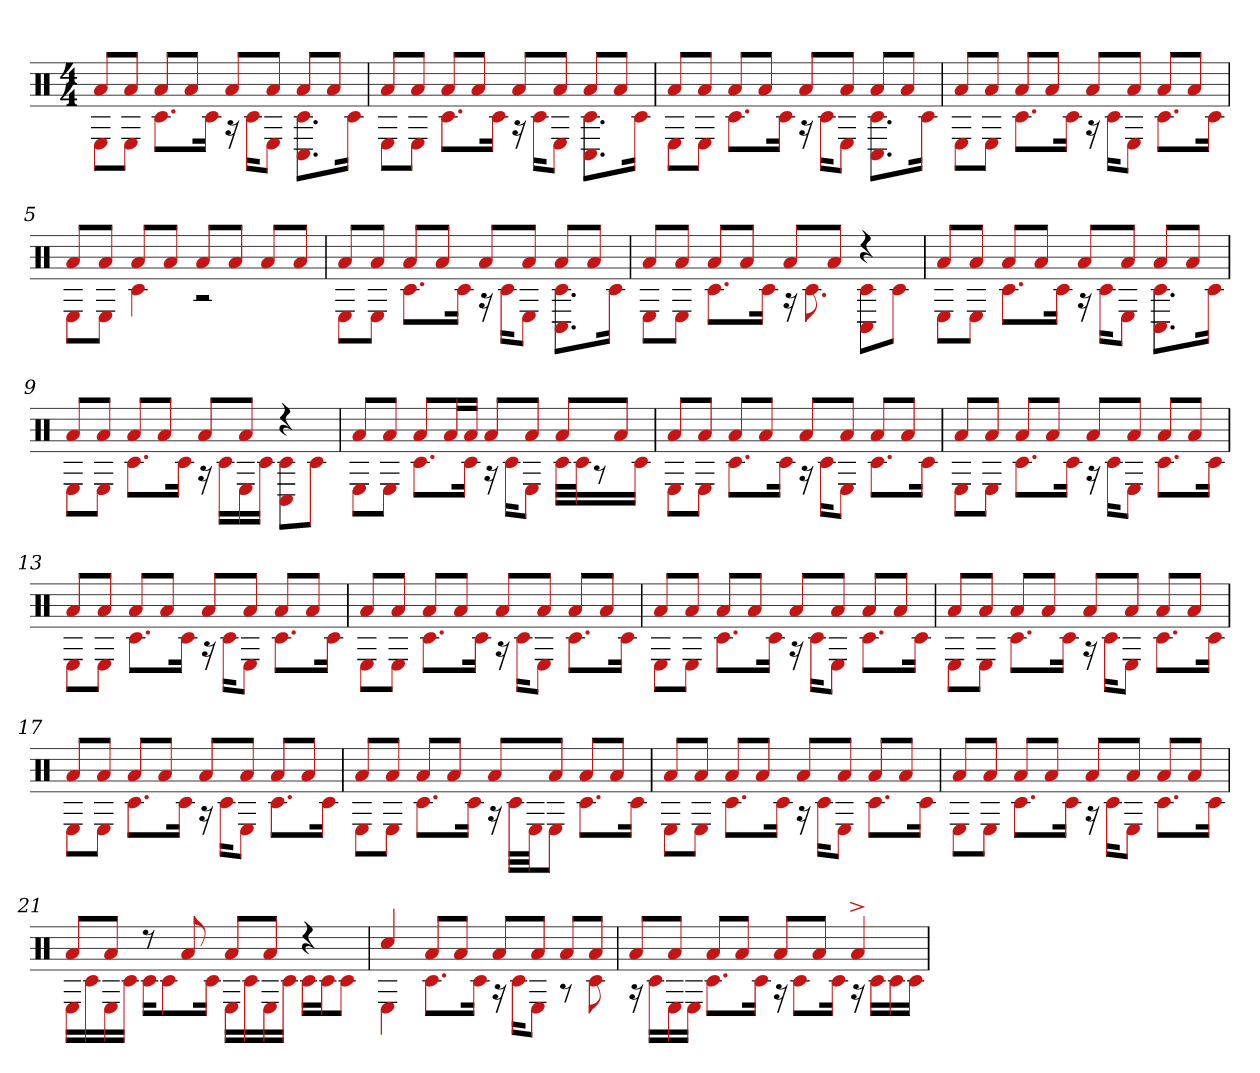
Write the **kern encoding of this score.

**kern
*part1
*staff1
*clefX
*k[]
*M4/4
=1
*^
8aL	8EL
8aJ	8EJ
8aL	8.c#L
8aJ	.
.	16c#Jk
8aL	16r
.	16c#KL
8aJ	8EJ
8aL	8.C# 8.c#L
8aJ	.
.	16c#Jk
=2	=2
8aL	8EL
8aJ	8EJ
8aL	8.c#L
8aJ	.
.	16c#Jk
8aL	16r
.	16c#KL
8aJ	8EJ
8aL	8.C# 8.c#L
8aJ	.
.	16c#Jk
=3	=3
8aL	8EL
8aJ	8EJ
8aL	8.c#L
8aJ	.
.	16c#Jk
8aL	16r
.	16c#KL
8aJ	8EJ
8aL	8.C# 8.c#L
8aJ	.
.	16c#Jk
=4	=4
8aL	8EL
8aJ	8EJ
8aL	8.c#L
8aJ	.
.	16c#Jk
8aL	16r
.	16c#KL
8aJ	8EJ
8aL	8.c#L
8aJ	.
.	16c#Jk
=5	=5
8aL	8EL
8aJ	8EJ
8aL	4c#
8aJ	.
8aL	2r
8aJ	.
8aL	.
8aJ	.
=6	=6
8aL	8EL
8aJ	8EJ
8aL	8.c#L
8aJ	.
.	16c#Jk
8aL	16r
.	16c#KL
8aJ	8EJ
8aL	8.C# 8.c#L
8aJ	.
.	16c#Jk
=7	=7
8aL	8EL
8aJ	8EJ
8aL	8.c#L
8aJ	.
.	16c#Jk
8aL	16r
.	8.c#
8aJ	.
4r	8C# 8c#L
.	8c#J
=8	=8
8aL	8EL
8aJ	8EJ
8aL	8.c#L
8aJ	.
.	16c#Jk
8aL	16r
.	16c#KL
8aJ	8EJ
8aL	8.C# 8.c#L
8aJ	.
.	16c#Jk
=9	=9
8aL	8EL
8aJ	8EJ
8aL	8.c#L
8aJ	.
.	16c#Jk
8aL	16r
.	16c#LL
8aJ	16E
.	16c#JJ
4r	8C# 8c#L
.	8c#J
=10	=10
8aL	8EL
8aJ	8EJ
8aL	8.c#L
16aL	.
16aJJ	16c#Jk
8aL	16r
.	16c#KL
8aJ	8EJ
8aL	32c#LLL
.	32c#J
.	8r
8aJ	.
.	16c#JJ
=11	=11
8aL	8EL
8aJ	8EJ
8aL	8.c#L
8aJ	.
.	16c#Jk
8aL	16r
.	16c#KL
8aJ	8EJ
8aL	8.c#L
8aJ	.
.	16c#Jk
=12	=12
8aL	8EL
8aJ	8EJ
8aL	8.c#L
8aJ	.
.	16c#Jk
8aL	16r
.	16c#KL
8aJ	8EJ
8aL	8.c#L
8aJ	.
.	16c#Jk
=13	=13
8aL	8EL
8aJ	8EJ
8aL	8.c#L
8aJ	.
.	16c#Jk
8aL	16r
.	16c#KL
8aJ	8EJ
8aL	8.c#L
8aJ	.
.	16c#Jk
=14	=14
8aL	8EL
8aJ	8EJ
8aL	8.c#L
8aJ	.
.	16c#Jk
8aL	16r
.	16c#KL
8aJ	8EJ
8aL	8.c#L
8aJ	.
.	16c#Jk
=15	=15
8aL	8EL
8aJ	8EJ
8aL	8.c#L
8aJ	.
.	16c#Jk
8aL	16r
.	16c#KL
8aJ	8EJ
8aL	8.c#L
8aJ	.
.	16c#Jk
=16	=16
8aL	8EL
8aJ	8EJ
8aL	8.c#L
8aJ	.
.	16c#Jk
8aL	16r
.	16c#KL
8aJ	8EJ
8aL	8.c#L
8aJ	.
.	16c#Jk
=17	=17
8aL	8EL
8aJ	8EJ
8aL	8.c#L
8aJ	.
.	16c#Jk
8aL	16r
.	16c#KL
8aJ	8EJ
8aL	8.c#L
8aJ	.
.	16c#Jk
=18	=18
8aL	8EL
8aJ	8EJ
8aL	8.c#L
8aJ	.
.	16c#Jk
8aL	16r
.	32c#LLL
.	32EJJ
8aJ	8EJ
8aL	8.c#L
8aJ	.
.	16c#Jk
=19	=19
8aL	8EL
8aJ	8EJ
8aL	8.c#L
8aJ	.
.	16c#Jk
8aL	16r
.	16c#KL
8aJ	8EJ
8aL	8.c#L
8aJ	.
.	16c#Jk
=20	=20
8aL	8EL
8aJ	8EJ
8aL	8.c#L
8aJ	.
.	16c#Jk
8aL	16r
.	16c#KL
8aJ	8EJ
8aL	8.c#L
8aJ	.
.	16c#Jk
=21	=21
8aL	16ELL
.	16c#
8aJ	16E
.	16c#JJ
8r	16c#KL
.	8c#
8a	.
.	16c#Jk
8aL	16ELL
.	16c#
8aJ	16E
.	16c#JJ
4r	16c#LL
.	16c#J
.	8c#J
=22	=22
4cc#	4E
8aL	8.c#L
8aJ	.
.	16c#Jk
8aL	16r
.	16c#KL
8aJ	8EJ
8aL	8r
8aJ	8c#
=23	=23
8aL	16r
.	16c#LL
8aJ	16E
.	16EJJ
8aL	8.c#L
8aJ	.
.	16c#Jk
8aL	16r
.	8c#L
8aJ	.
.	16c#Jk
4a^	16r
.	16c#LL
.	16c#
.	16c#JJ
*v	*v
=
*-
